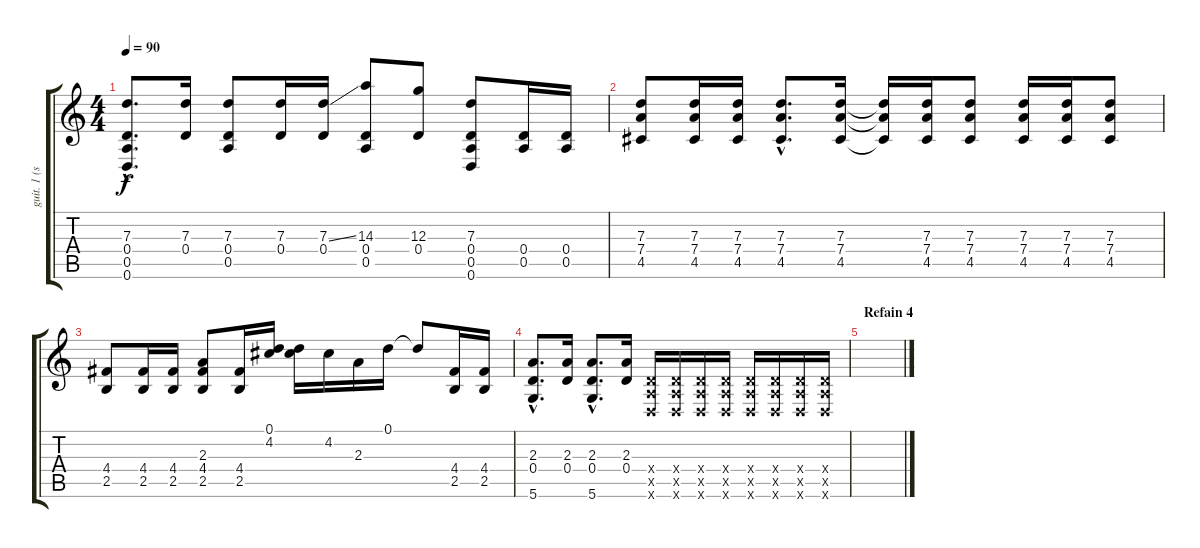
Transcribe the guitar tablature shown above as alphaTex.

\track ("guit. 1 (son clair)" "guit. 1 (s") {instrument electricguitarclean}
\staff {score tabs}
\tuning (D4 A3 G3 D3 A2 D2) {hide}
\ts (4 4)
\tempo 90
\clef g2
\ks c
(7.3{hac} 0.4{hac} 0.5{hac} 0.6{hac}).8{d dy f} (7.3 0.4).16 (7.3 0.4 0.5).8 (7.3 0.4).16 (7.3{ss} 0.4).16 (14.3 0.4 0.5).8 (12.3 0.4).8 (7.3 0.4 0.5 0.6).8 (0.4 0.5).16 (0.4 0.5).16 |
(7.3 7.4 4.5).8 (7.3 7.4 4.5).16 (7.3 7.4 4.5).16 (7.3{hac} 7.4{hac} 4.5{hac}).8{d} (7.3 7.4 4.5).16 (7.3{t} 7.4{t} 4.5{t}).16 (7.3 7.4 4.5).16 (7.3 7.4 4.5).8 (7.3 7.4 4.5).16 (7.3 7.4 4.5).16 (7.3 7.4 4.5).8 |
(4.4 2.5).8 (4.4 2.5).16 (4.4 2.5).16 (2.3 4.4 2.5).8 (4.4 2.5).16 (0.1 4.2).16 (0.1{t} 4.2{t}).16 4.2.16 2.3.16 0.1.16 0.1{t}.8 (4.4 2.5).16 (4.4 2.5).16 |
(2.3{hac} 0.4{hac} 5.6{hac}).8{d} (2.3 0.4).16 (2.3{hac} 0.4{hac} 5.6{hac}).8{d} (2.3 0.4).16 (0.4{x} 0.5{x} 0.6{x}).16 (0.4{x} 0.5{x} 0.6{x}).16 (0.4{x} 0.5{x} 0.6{x}).16 (0.4{x} 0.5{x} 0.6{x}).16 (0.4{x} 0.5{x} 0.6{x}).16 (0.4{x} 0.5{x} 0.6{x}).16 (0.4{x} 0.5{x} 0.6{x}).16 (0.4{x} 0.5{x} 0.6{x}).16 |
\section ("" "Refain 4")
